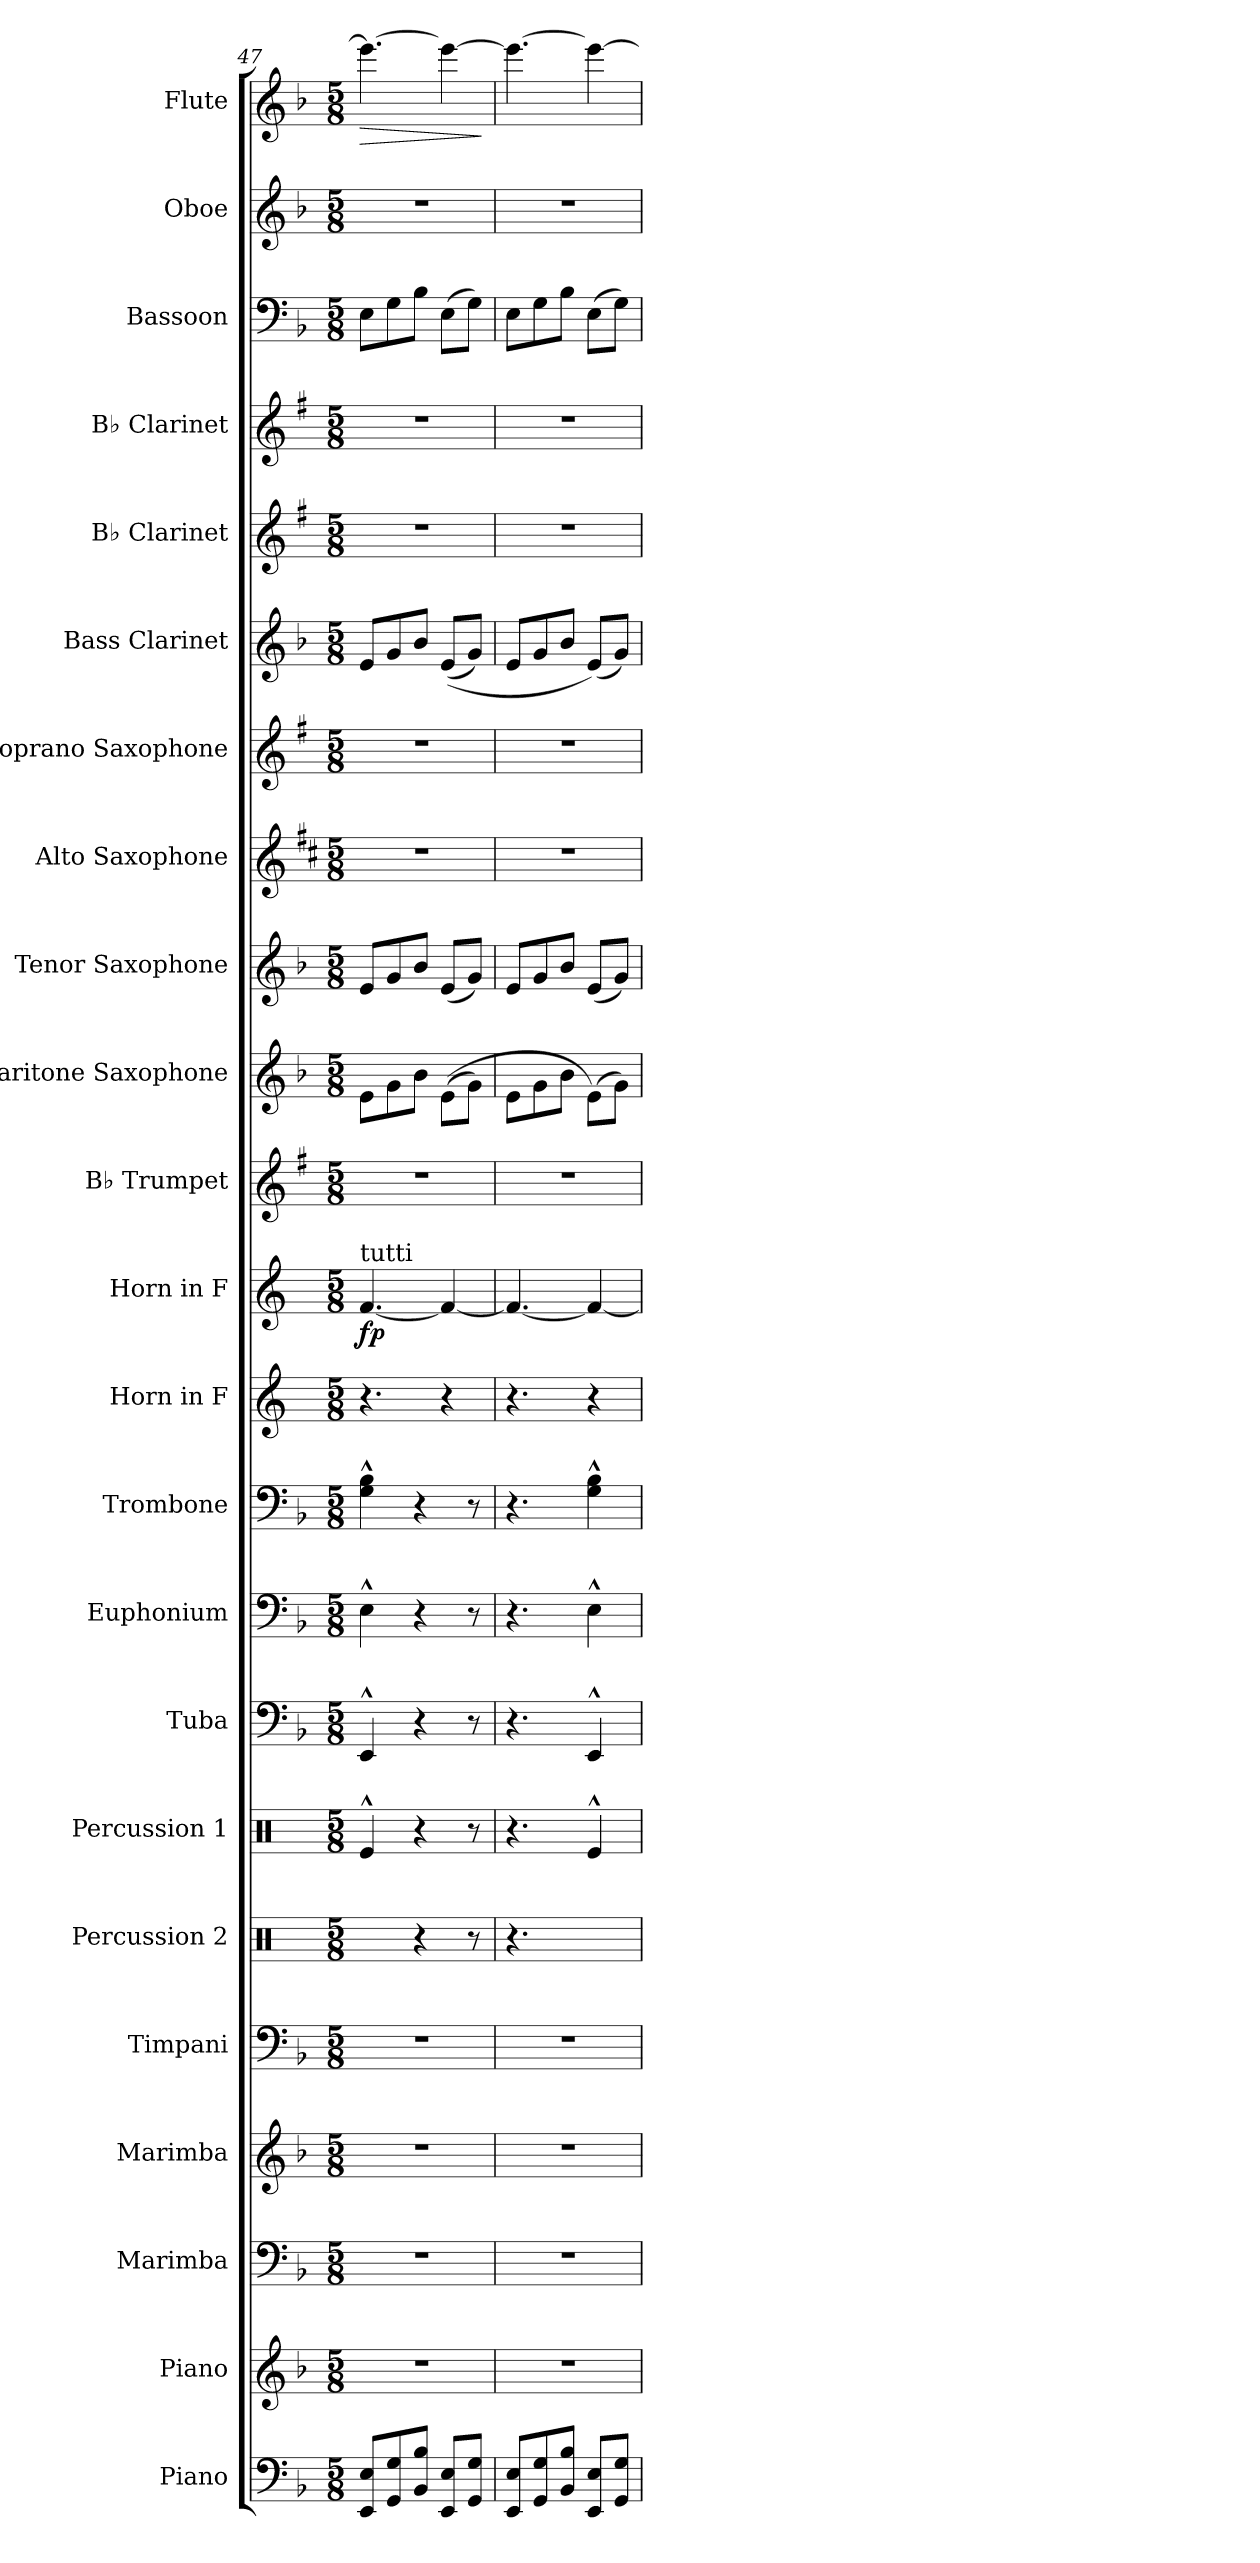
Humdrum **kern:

**kern	**kern	**kern	**kern	**kern	**kern	**kern	**kern	**kern	**kern	**kern	**kern	**dynam	**kern	**kern	**kern	**kern	**kern	**kern	**kern	**kern	**kern	**kern	**kern	**dynam
*part23	*part22	*part21	*part20	*part19	*part18	*part17	*part16	*part15	*part14	*part13	*part12	*part12	*part11	*part10	*part9	*part8	*part7	*part6	*part5	*part4	*part3	*part2	*part1	*part1
*staff23	*staff22	*staff21	*staff20	*staff19	*staff18	*staff17	*staff16	*staff15	*staff14	*staff13	*staff12	*staff12	*staff11	*staff10	*staff9	*staff8	*staff7	*staff6	*staff5	*staff4	*staff3	*staff2	*staff1	*staff1
*I"Piano	*I"Piano	*I"Marimba	*I"Marimba	*I"Timpani	*I"Percussion 2	*I"Percussion 1	*I"Tuba	*I"Euphonium	*I"Trombone	*I"Horn in F	*I"Horn in F	*	*I"B♭ Trumpet	*I"Baritone Saxophone	*I"Tenor Saxophone	*I"Alto Saxophone	*I"Soprano Saxophone	*I"Bass Clarinet	*I"B♭ Clarinet	*I"B♭ Clarinet	*I"Bassoon	*I"Oboe	*I"Flute	*
*I'Pno.	*I'Pno.	*I'Mrm.	*I'Mrm.	*I'Timp.	*I'Pr. 2	*I'Pr. 1	*I'Tu.	*I'Eu.	*I'Trb.	*	*	*	*I'B♭ Tpt.	*I'Bar. Sax.	*I'T. Sax.	*I'A. Sax.	*I'S. Sax.	*I'B. Cl.	*I'B♭ Cl.	*I'B♭ Cl.	*I'Bsn.	*I'Ob.	*I'Fl.	*
*clefF4	*clefG2	*clefF4	*clefG2	*clefF4	*clefX	*clefX	*clefF4	*clefF4	*clefF4	*clefG2	*clefG2	*	*clefG2	*clefG2	*clefG2	*clefG2	*clefG2	*clefG2	*clefG2	*clefG2	*clefF4	*clefG2	*clefG2	*
*	*	*	*	*	*	*	*	*	*	*ITrd4c7	*ITrd4c7	*	*ITrd1c2	*ITrd12c21	*ITrd8c14	*ITrd5c9	*ITrd1c2	*ITrd8c14	*ITrd1c2	*ITrd1c2	*	*	*	*
*k[b-]	*k[b-]	*k[b-]	*k[b-]	*k[b-]	*k[]	*k[]	*k[b-]	*k[b-]	*k[b-]	*k[b-]	*k[b-]	*	*k[b-]	*k[b-]	*k[b-]	*k[b-]	*k[b-]	*k[b-]	*k[b-]	*k[b-]	*k[b-]	*k[b-]	*k[b-]	*
*M5/8	*M5/8	*M5/8	*M5/8	*M5/8	*M5/8	*M5/8	*M5/8	*M5/8	*M5/8	*M5/8	*M5/8	*	*M5/8	*M5/8	*M5/8	*M5/8	*M5/8	*M5/8	*M5/8	*M5/8	*M5/8	*M5/8	*M5/8	*
=47	=47	=47	=47	=47	=47	=47	=47	=47	=47	=47	=47	=47	=47	=47	=47	=47	=47	=47	=47	=47	=47	=47	=47	=47
!	!	!	!	!	!	!	!	!	!	!	!LO:TX:a:t=tutti	!	!	!	!	!	!	!	!	!	!	!	!	!
!	!	!	!	!	!	!	!	!	!	!	!	!LO:DY:b	!	!	!	!	!	!	!	!	!	!	!	!LO:HP:b
8EE/ 8E/L	8%5r	8%5r	8%5r	8%5r	4R^^\	4Re^^/	4EE^^/	4E^^\	4G\^^ 4B-\^^	4.r	[4.B-/	fp	8%5r	8E\L	8E/L	8%5r	8%5r	8E/L	8%5r	8%5r	8E\L	8%5r	4.eee\_	>
8GG/ 8G/	.	.	.	.	.	.	.	.	.	.	.	.	.	8G\	8G/	.	.	8G/	.	.	8G\	.	.	.
8BB-/ 8B-/J	.	.	.	.	4r	4r	4r	4r	4r	.	.	.	.	8B-\J	8B-/J	.	.	8B-/J	.	.	8B-\J	.	.	.
8EE/ 8E/L	.	.	.	.	.	.	.	.	.	4r	4B-/_	.	.	(((8E\L	(8E/L	.	.	(((8E/L	.	.	(8E\L	.	4eee\_	.
8GG/ 8G/J	.	.	.	.	8r	8r	8r	8r	8r	.	.	.	.	8G\J)	8G/J)	.	.	8G/J)	.	.	8G\J)	.	.	.
.	.	.	.	.	.	.	.	.	.	.	.	.	.	.	.	.	.	.	.	.	.	.	.	]
=48	=48	=48	=48	=48	=48	=48	=48	=48	=48	=48	=48	=48	=48	=48	=48	=48	=48	=48	=48	=48	=48	=48	=48	=48
8EE/ 8E/L	8%5r	8%5r	8%5r	8%5r	4.r	4.r	4.r	4.r	4.r	4.r	4.B-/_	.	8%5r	8E\L	8E/L	8%5r	8%5r	8E/L	8%5r	8%5r	8E\L	8%5r	4.eee\_	.
8GG/ 8G/	.	.	.	.	.	.	.	.	.	.	.	.	.	8G\	8G/	.	.	8G/	.	.	8G\	.	.	.
8BB-/ 8B-/J	.	.	.	.	.	.	.	.	.	.	.	.	.	8B-\J	8B-/J	.	.	8B-/J	.	.	8B-\J	.	.	.
8EE/ 8E/L	.	.	.	.	4R^^\	4Re^^/	4EE^^/	4E^^\	4G\^^ 4B-\^^	4r	4B-/_	.	.	((8E\L)	(8E/L	.	.	((8E/L)	.	.	(8E\L	.	4eee\_	.
8GG/ 8G/J	.	.	.	.	.	.	.	.	.	.	.	.	.	8G\J)	8G/J)	.	.	8G/J)	.	.	8G\J)	.	.	.
=	=	=	=	=	=	=	=	=	=	=	=	=	=	=	=	=	=	=	=	=	=	=	=	=
*-	*-	*-	*-	*-	*-	*-	*-	*-	*-	*-	*-	*-	*-	*-	*-	*-	*-	*-	*-	*-	*-	*-	*-	*-
